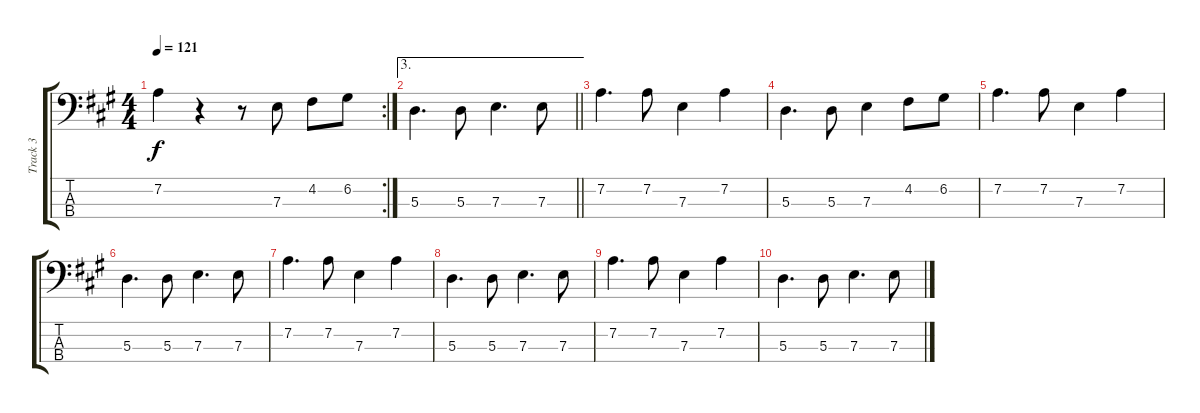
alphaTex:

\track ("Track 3" "Track 3") {instrument electricbassfinger}
\staff {score tabs}
\tuning (G2 D2 A1 E1) {hide}
\rc 2
\ts (4 4)
\tempo 121
\clef f4
\ks a
7.2{t}.4{dy f} r.4 r.8 7.3.8 4.2.8 6.2.8 |
\ae 3
\barLineRight lightlight
5.3.4{d} 5.3.8 7.3.4{d} 7.3.8 |
7.2.4{d} 7.2.8 7.3.4 7.2.4 |
5.3.4{d} 5.3.8 7.3.4 4.2.8 6.2.8 |
7.2.4{d} 7.2.8 7.3.4 7.2.4 |
5.3.4{d} 5.3.8 7.3.4{d} 7.3.8 |
7.2.4{d} 7.2.8 7.3.4 7.2.4 |
5.3.4{d} 5.3.8 7.3.4{d} 7.3.8 |
7.2.4{d} 7.2.8 7.3.4 7.2.4 |
5.3.4{d} 5.3.8 7.3.4{d} 7.3.8
